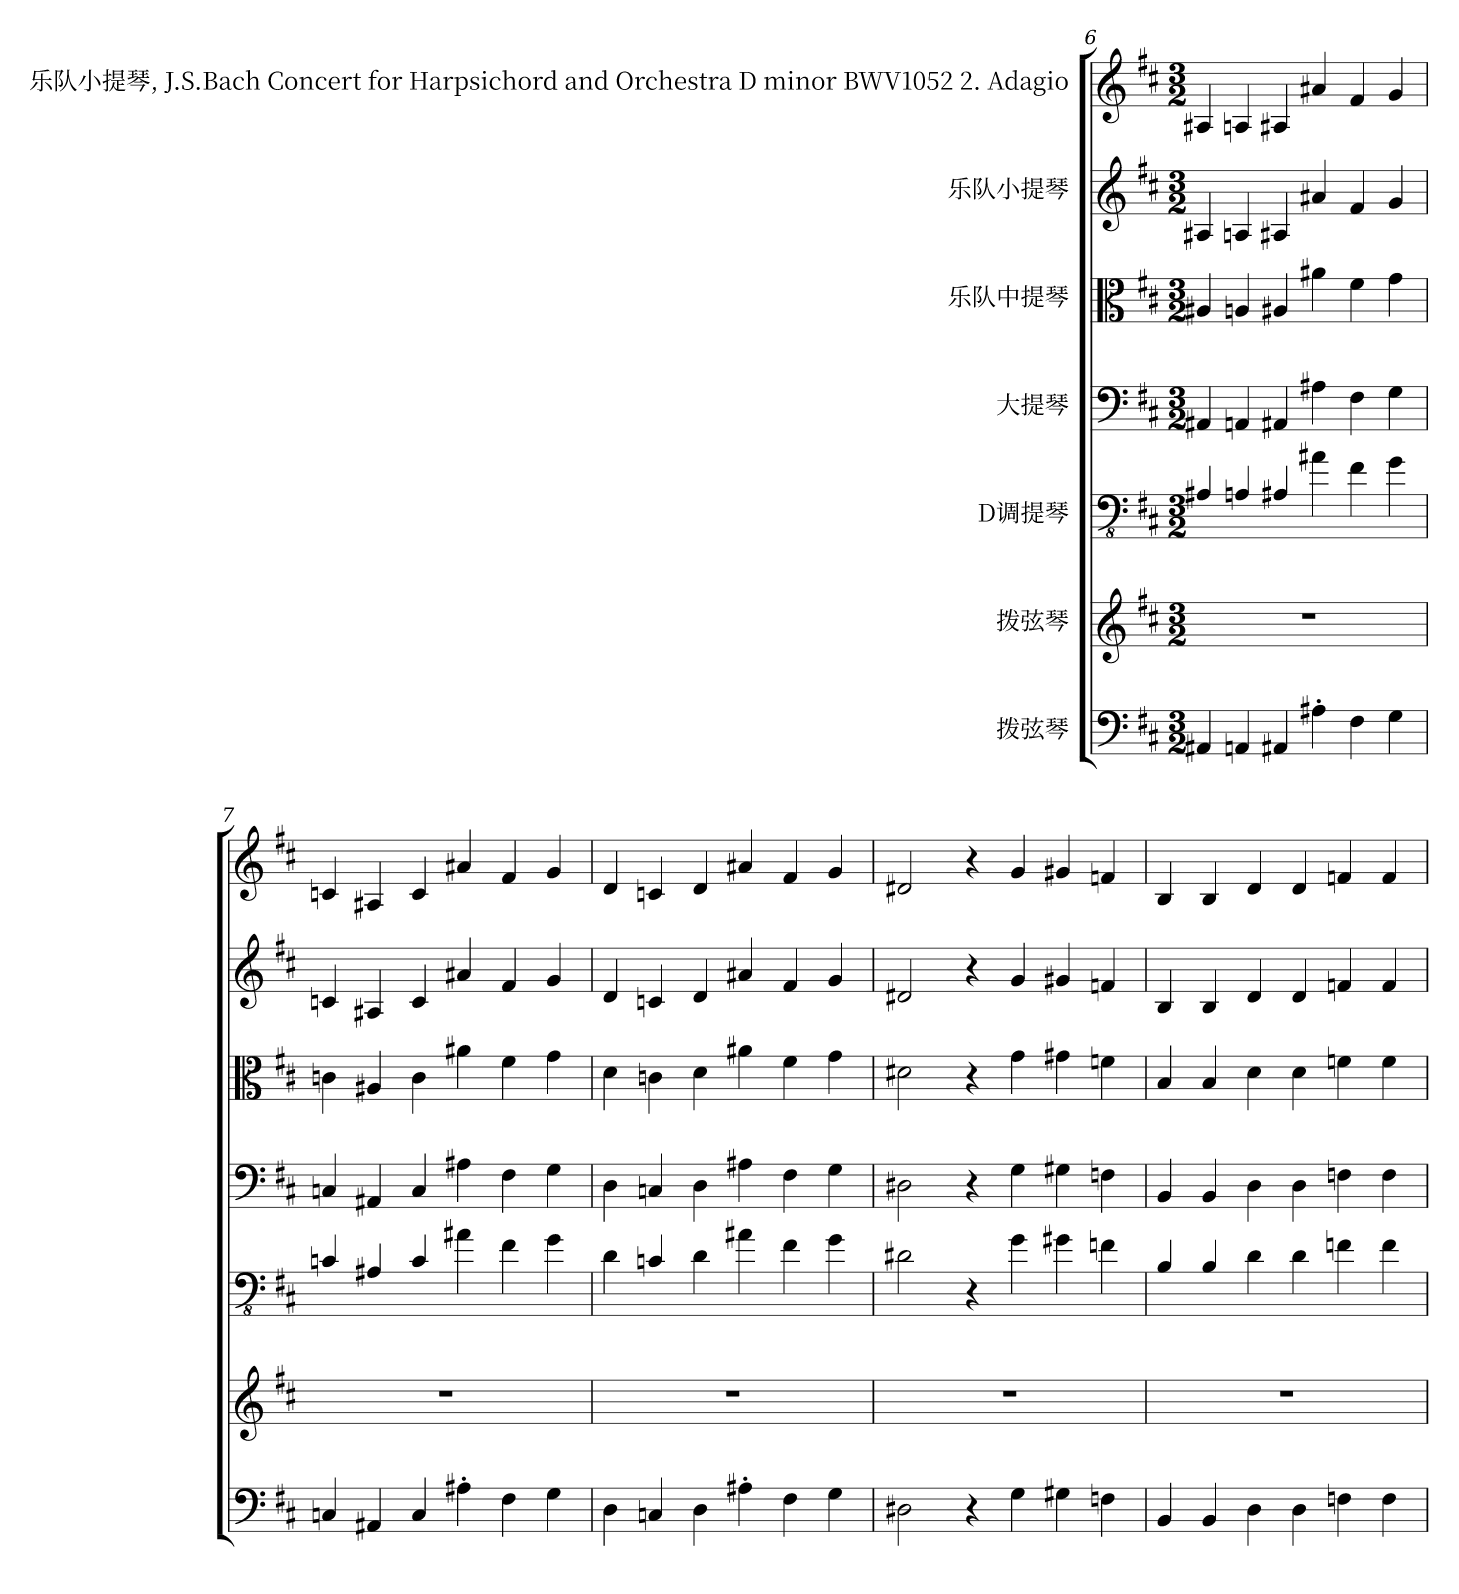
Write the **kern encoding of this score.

**kern	**kern	**kern	**kern	**kern	**kern	**kern
*part7	*part6	*part5	*part4	*part3	*part2	*part1
*staff7	*staff6	*staff5	*staff4	*staff3	*staff2	*staff1
*I"拨弦琴	*I"拨弦琴	*I"D调提琴	*I"大提琴	*I"乐队中提琴	*I"乐队小提琴	*I"乐队小提琴, J.S.Bach Concert for Harpsichord and Orchestra D minor BWV1052 2. Adagio
!!LO:PB:g=z
*clefF4	*clefG2	*clefFv4	*clefF4	*clefC3	*clefG2	*clefG2
*	*	*ITrd7c12	*	*	*	*
*k[f#c#]	*k[f#c#]	*k[f#c#]	*k[f#c#]	*k[f#c#]	*k[f#c#]	*k[f#c#]
*M3/2	*M3/2	*M3/2	*M3/2	*M3/2	*M3/2	*M3/2
=6	=6	=6	=6	=6	=6	=6
4AA#X/	1.r	4AAA#X/	4AA#X/	4A#X/	4A#X/	4A#X/
4AAn/	.	4AAAn/	4AAn/	4An/	4An/	4An/
4AA#X/	.	4AAA#X/	4AA#X/	4A#X/	4A#X/	4A#X/
4A#X'\	.	4AA#X\	4A#X\	4a#X\	4a#X/	4a#X/
4F#\	.	4FF#\	4F#\	4f#\	4f#/	4f#/
4G\	.	4GG\	4G\	4g\	4g/	4g/
=7	=7	=7	=7	=7	=7	=7
4Cn/	1.r	4CCn/	4Cn/	4cn\	4cn/	4cn/
4AA#X/	.	4AAA#X/	4AA#X/	4A#X/	4A#X/	4A#X/
4C/	.	4CC/	4C/	4c\	4c/	4c/
4A#X'\	.	4AA#X\	4A#X\	4a#X\	4a#X/	4a#X/
4F#\	.	4FF#\	4F#\	4f#\	4f#/	4f#/
4G\	.	4GG\	4G\	4g\	4g/	4g/
=8	=8	=8	=8	=8	=8	=8
4D\	1.r	4DD\	4D\	4d\	4d/	4d/
4Cn/	.	4CCn/	4Cn/	4cn\	4cn/	4cn/
4D\	.	4DD\	4D\	4d\	4d/	4d/
4A#X'\	.	4AA#X\	4A#X\	4a#X\	4a#X/	4a#X/
4F#\	.	4FF#\	4F#\	4f#\	4f#/	4f#/
4G\	.	4GG\	4G\	4g\	4g/	4g/
=9	=9	=9	=9	=9	=9	=9
2D#X\	1.r	2DD#X\	2D#X\	2d#X\	2d#X/	2d#X/
4r	.	4r	4r	4r	4r	4r
4G\	.	4GG\	4G\	4g\	4g/	4g/
4G#X\	.	4GG#X\	4G#X\	4g#X\	4g#X/	4g#X/
4Fn\	.	4FFn\	4Fn\	4fn\	4fn/	4fn/
=10	=10	=10	=10	=10	=10	=10
4BB/	1.r	4BBB/	4BB/	4B/	4B/	4B/
4BB/	.	4BBB/	4BB/	4B/	4B/	4B/
4D\	.	4DD\	4D\	4d\	4d/	4d/
4D\	.	4DD\	4D\	4d\	4d/	4d/
4Fn\	.	4FFn\	4Fn\	4fn\	4fn/	4fn/
4F\	.	4FF\	4F\	4f\	4f/	4f/
=	=	=	=	=	=	=
*-	*-	*-	*-	*-	*-	*-
